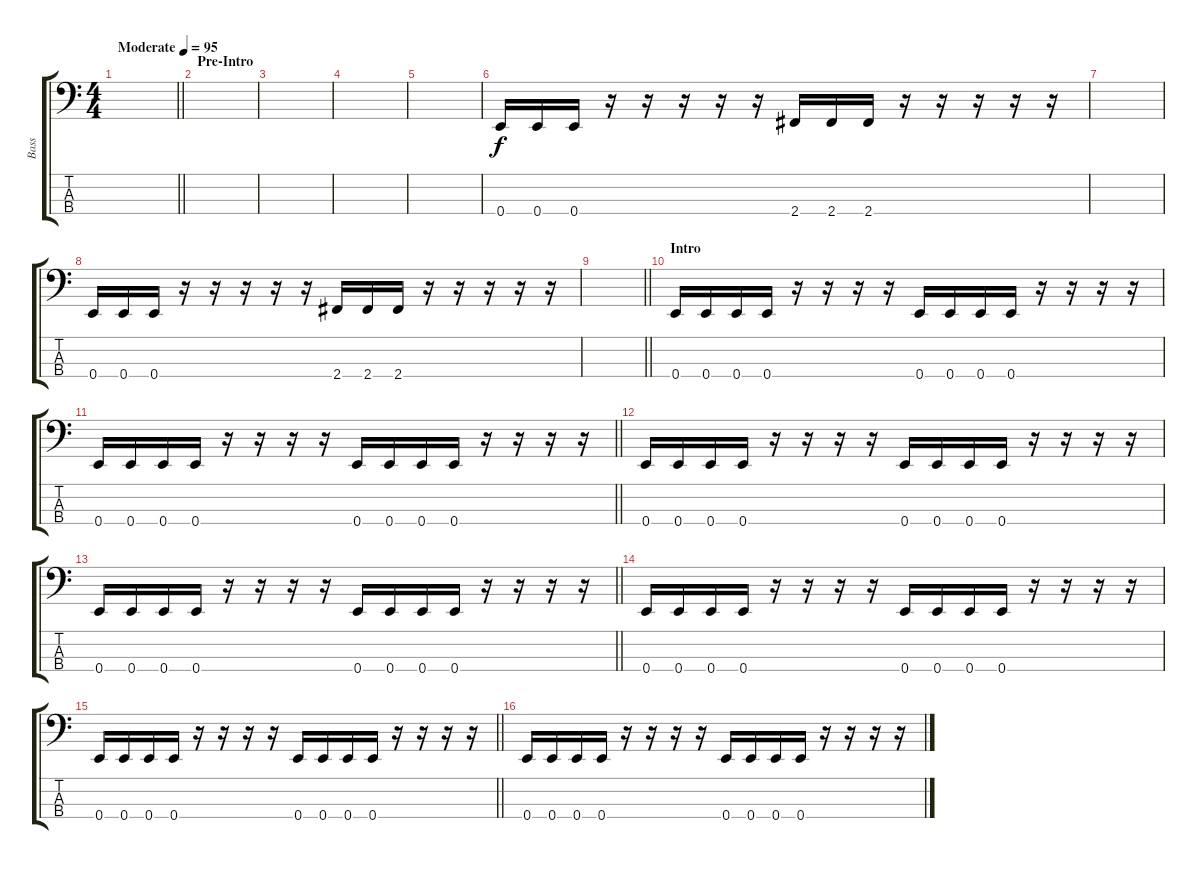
\track ("Bass" "Bass") {instrument electricbassfinger}
\staff {score tabs}
\tuning (G2 D2 A1 E1) {hide}
\ts (4 4)
\tempo (95 "Moderate")
\clef f4
\barLineRight lightlight
\ks c
|
\section ("" "Pre-Intro")
|
|
|
|
0.4.16 0.4.16 0.4.16 r.16 r.16 r.16 r.16 r.16 2.4.16 2.4.16 2.4.16 r.16 r.16 r.16 r.16 r.16 |
|
0.4.16 0.4.16 0.4.16 r.16 r.16 r.16 r.16 r.16 2.4.16 2.4.16 2.4.16 r.16 r.16 r.16 r.16 r.16 |
\barLineRight lightlight
|
\section ("" "Intro")
0.4.16 0.4.16 0.4.16 0.4.16 r.16 r.16 r.16 r.16 0.4.16 0.4.16 0.4.16 0.4.16 r.16 r.16 r.16 r.16 |
\barLineRight lightlight
0.4.16 0.4.16 0.4.16 0.4.16 r.16 r.16 r.16 r.16 0.4.16 0.4.16 0.4.16 0.4.16 r.16 r.16 r.16 r.16 |
0.4.16 0.4.16 0.4.16 0.4.16 r.16 r.16 r.16 r.16 0.4.16 0.4.16 0.4.16 0.4.16 r.16 r.16 r.16 r.16 |
\barLineRight lightlight
0.4.16 0.4.16 0.4.16 0.4.16 r.16 r.16 r.16 r.16 0.4.16 0.4.16 0.4.16 0.4.16 r.16 r.16 r.16 r.16 |
0.4.16 0.4.16 0.4.16 0.4.16 r.16 r.16 r.16 r.16 0.4.16 0.4.16 0.4.16 0.4.16 r.16 r.16 r.16 r.16 |
\barLineRight lightlight
0.4.16 0.4.16 0.4.16 0.4.16 r.16 r.16 r.16 r.16 0.4.16 0.4.16 0.4.16 0.4.16 r.16 r.16 r.16 r.16 |
0.4.16 0.4.16 0.4.16 0.4.16 r.16 r.16 r.16 r.16 0.4.16 0.4.16 0.4.16 0.4.16 r.16 r.16 r.16 r.16
